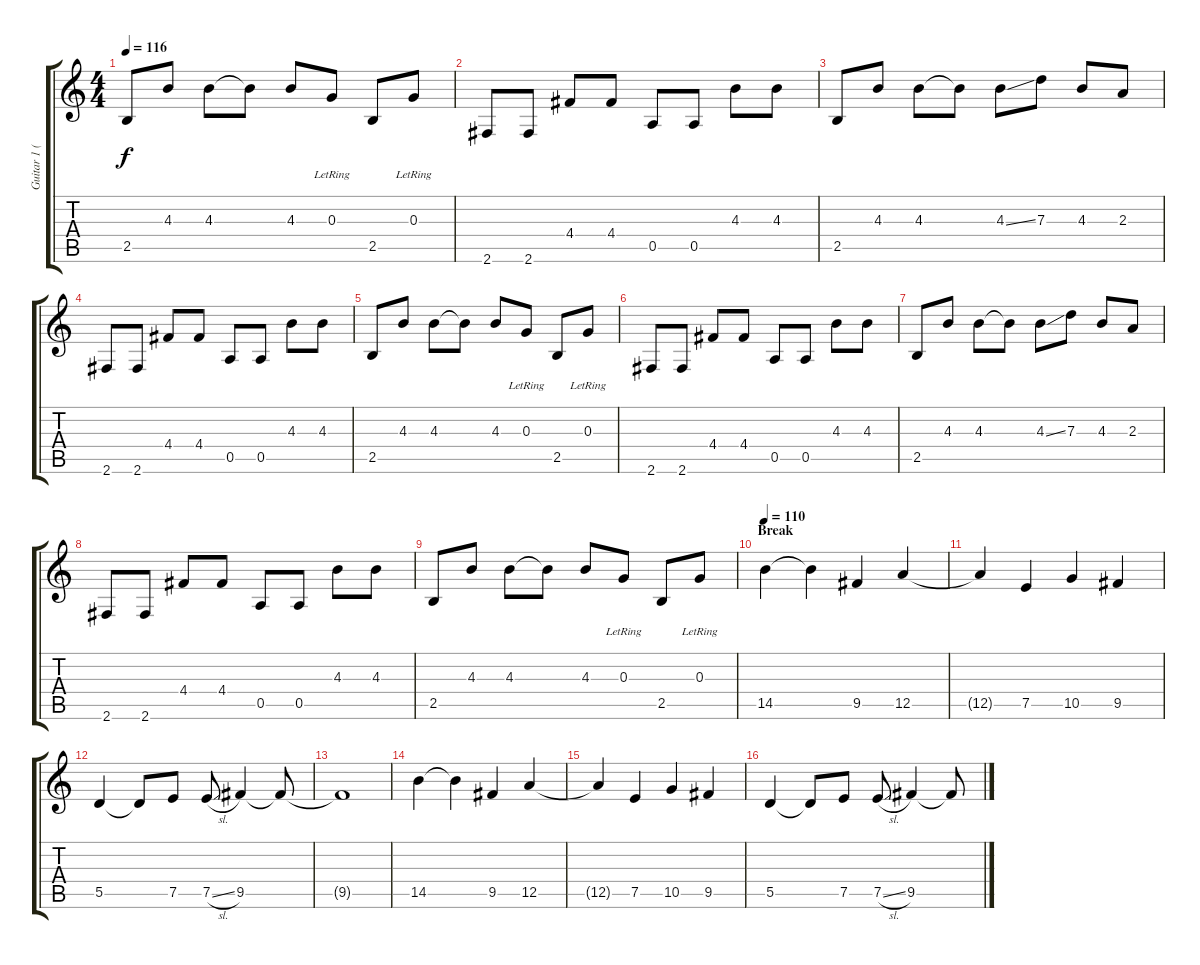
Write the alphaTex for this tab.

\track ("Guitar 1 (Daniel)" "Guitar 1 (") {instrument acousticguitarnylon}
\staff {score tabs}
\tuning (E4 B3 G3 D3 A2 E2) {hide}
\ts (4 4)
\tempo 116
\clef g2
\ks c
2.5.8{dy f} 4.3.8 4.3.8 4.3{t}.8 4.3.8 0.3{lr}.8 2.5.8 0.3{lr}.8 |
2.6.8 2.6.8 4.4.8 4.4.8 0.5.8 0.5.8 4.3.8 4.3.8 |
2.5.8 4.3.8 4.3.8 4.3{t}.8 4.3{ss}.8 7.3.8 4.3.8 2.3.8 |
2.6.8 2.6.8 4.4.8 4.4.8 0.5.8 0.5.8 4.3.8 4.3.8 |
2.5.8 4.3.8 4.3.8 4.3{t}.8 4.3.8 0.3{lr}.8 2.5.8 0.3{lr}.8 |
2.6.8 2.6.8 4.4.8 4.4.8 0.5.8 0.5.8 4.3.8 4.3.8 |
2.5.8 4.3.8 4.3.8 4.3{t}.8 4.3{ss}.8 7.3.8 4.3.8 2.3.8 |
2.6.8 2.6.8 4.4.8 4.4.8 0.5.8 0.5.8 4.3.8 4.3.8 |
2.5.8 4.3.8 4.3.8 4.3{t}.8 4.3.8 0.3{lr}.8 2.5.8 0.3{lr}.8 |
\section ("" "Break")
\tempo 110
14.5.4{volume 14 balance 11} 14.5{t}.4 9.5.4 12.5.4 |
12.5{t}.4 7.5.4 10.5.4 9.5.4 |
5.5.4 5.5{t}.8 7.5.8 7.5{sl}.8 9.5.4 9.5{t}.8 |
9.5{t}.1 |
14.5.4 14.5{t}.4 9.5.4 12.5.4 |
12.5{t}.4 7.5.4 10.5.4 9.5.4 |
5.5.4 5.5{t}.8 7.5.8 7.5{sl}.8 9.5.4 9.5{t}.8
